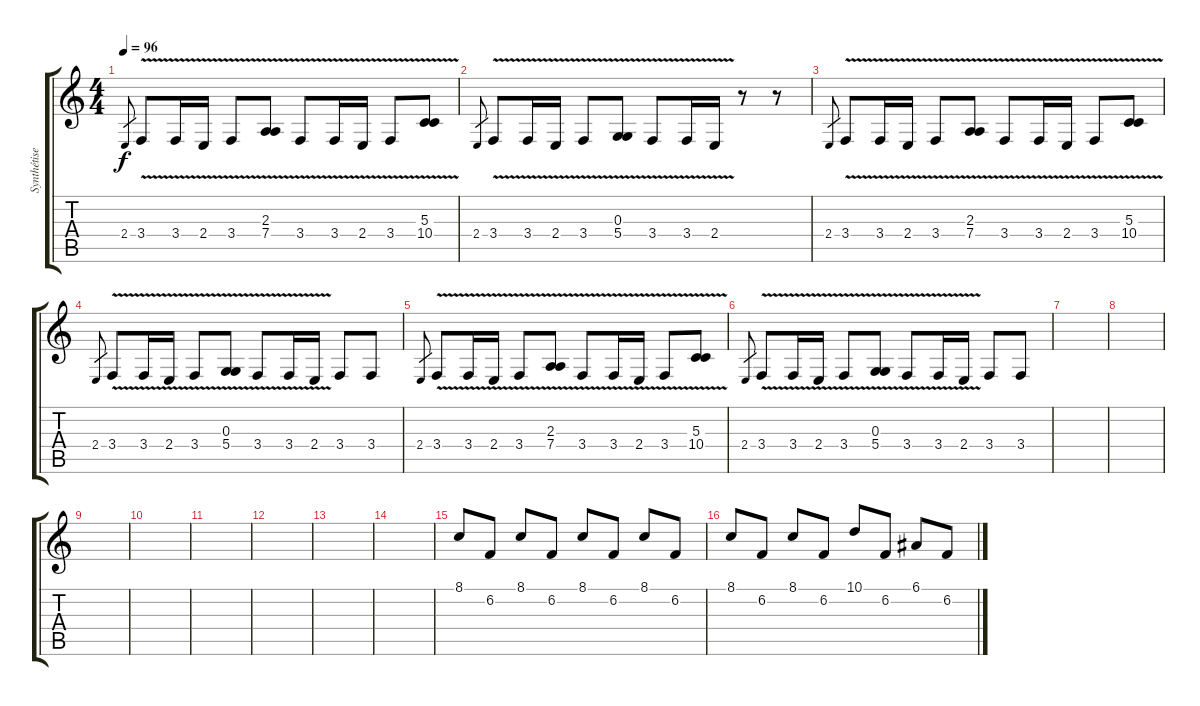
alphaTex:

\track ("Synthétiseur" "Synthétise") {instrument lead2sawtooth}
\staff {score tabs}
\tuning (E4 B3 G3 D3 A2 E2) {hide}
\ts (4 4)
\tempo 96
\clef g2
\ks c
2.4.8{gr dy f instrument lead2sawtooth} 3.4{v}.8 3.4{v}.16 2.4{v}.16 3.4{v}.8 (2.3{v} 7.4{v}).8 3.4{v}.8 3.4{v}.16 2.4{v}.16 3.4{v}.8 (5.3{v} 10.4{v}).8 |
2.4.8{gr} 3.4{v}.8 3.4{v}.16 2.4{v}.16 3.4{v}.8 (0.3{v} 5.4{v}).8 3.4{v}.8 3.4{v}.16 2.4{v}.16 r.8 r.8 |
2.4.8{gr} 3.4{v}.8 3.4{v}.16 2.4{v}.16 3.4{v}.8 (2.3{v} 7.4{v}).8 3.4{v}.8 3.4{v}.16 2.4{v}.16 3.4{v}.8 (5.3{v} 10.4{v}).8 |
2.4.8{gr} 3.4{v}.8 3.4{v}.16 2.4{v}.16 3.4{v}.8 (0.3{v} 5.4{v}).8 3.4{v}.8 3.4{v}.16 2.4{v}.16 3.4.8 3.4.8 |
2.4.8{gr} 3.4{v}.8 3.4{v}.16 2.4{v}.16 3.4{v}.8 (2.3{v} 7.4{v}).8 3.4{v}.8 3.4{v}.16 2.4{v}.16 3.4{v}.8 (5.3{v} 10.4{v}).8 |
2.4.8{gr} 3.4{v}.8 3.4{v}.16 2.4{v}.16 3.4{v}.8 (0.3{v} 5.4{v}).8 3.4{v}.8 3.4{v}.16 2.4{v}.16 3.4.8 3.4.8 |
|
|
|
|
|
|
|
|
8.1.8{instrument distortionguitar} 6.2.8 8.1.8 6.2.8 8.1.8 6.2.8 8.1.8 6.2.8 |
8.1.8 6.2.8 8.1.8 6.2.8 10.1.8 6.2.8 6.1.8 6.2.8
